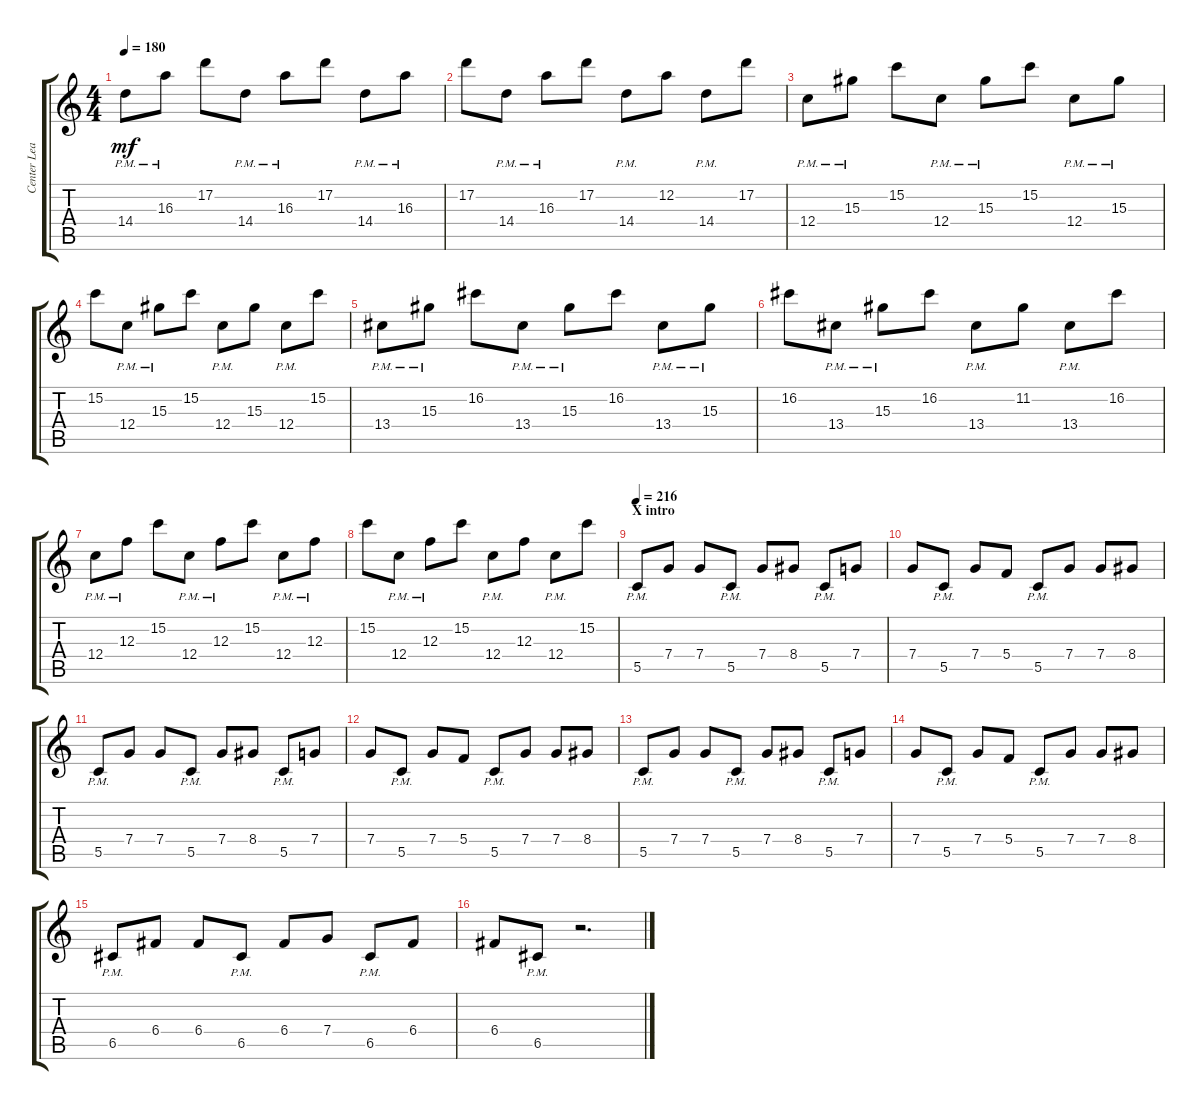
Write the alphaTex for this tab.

\track ("Center Lead 1" "Center Lea") {instrument overdrivenguitar}
\staff {score tabs}
\tuning (D4 A3 F3 C3 G2 C2) {hide}
\ts (4 4)
\tempo 180
\clef g2
\ks aminor
14.4{pm}.8{dy mf} 16.3{pm}.8 17.2.8 14.4{pm}.8 16.3{pm}.8 17.2.8 14.4{pm}.8 16.3{pm}.8 |
17.2.8 14.4{pm}.8 16.3{pm}.8 17.2.8 14.4{pm}.8 12.2.8 14.4{pm}.8 17.2.8 |
12.4{pm}.8 15.3{pm}.8 15.2.8 12.4{pm}.8 15.3{pm}.8 15.2.8 12.4{pm}.8 15.3{pm}.8 |
15.2.8 12.4{pm}.8 15.3{pm}.8 15.2.8 12.4{pm}.8 15.3.8 12.4{pm}.8 15.2.8 |
13.4{pm}.8 15.3{pm}.8 16.2.8 13.4{pm}.8 15.3{pm}.8 16.2.8 13.4{pm}.8 15.3{pm}.8 |
16.2.8 13.4{pm}.8 15.3{pm}.8 16.2.8 13.4{pm}.8 11.2.8 13.4{pm}.8 16.2.8 |
12.4{pm}.8 12.3{pm}.8 15.2.8 12.4{pm}.8 12.3{pm}.8 15.2.8 12.4{pm}.8 12.3{pm}.8 |
15.2.8 12.4{pm}.8 12.3{pm}.8 15.2.8 12.4{pm}.8 12.3.8 12.4{pm}.8 15.2.8 |
\section ("" "X intro")
\tempo 216
5.5{pm}.8 7.4.8 7.4.8 5.5{pm}.8 7.4.8 8.4.8 5.5{pm}.8 7.4.8 |
7.4.8 5.5{pm}.8 7.4.8 5.4.8 5.5{pm}.8 7.4.8 7.4.8 8.4.8 |
5.5{pm}.8 7.4.8 7.4.8 5.5{pm}.8 7.4.8 8.4.8 5.5{pm}.8 7.4.8 |
7.4.8 5.5{pm}.8 7.4.8 5.4.8 5.5{pm}.8 7.4.8 7.4.8 8.4.8 |
5.5{pm}.8 7.4.8 7.4.8 5.5{pm}.8 7.4.8 8.4.8 5.5{pm}.8 7.4.8 |
7.4.8 5.5{pm}.8 7.4.8 5.4.8 5.5{pm}.8 7.4.8 7.4.8 8.4.8 |
6.5{pm}.8 6.4.8 6.4.8 6.5{pm}.8 6.4.8 7.4.8 6.5{pm}.8 6.4.8 |
6.4.8 6.5{pm}.8 r.2{d}
